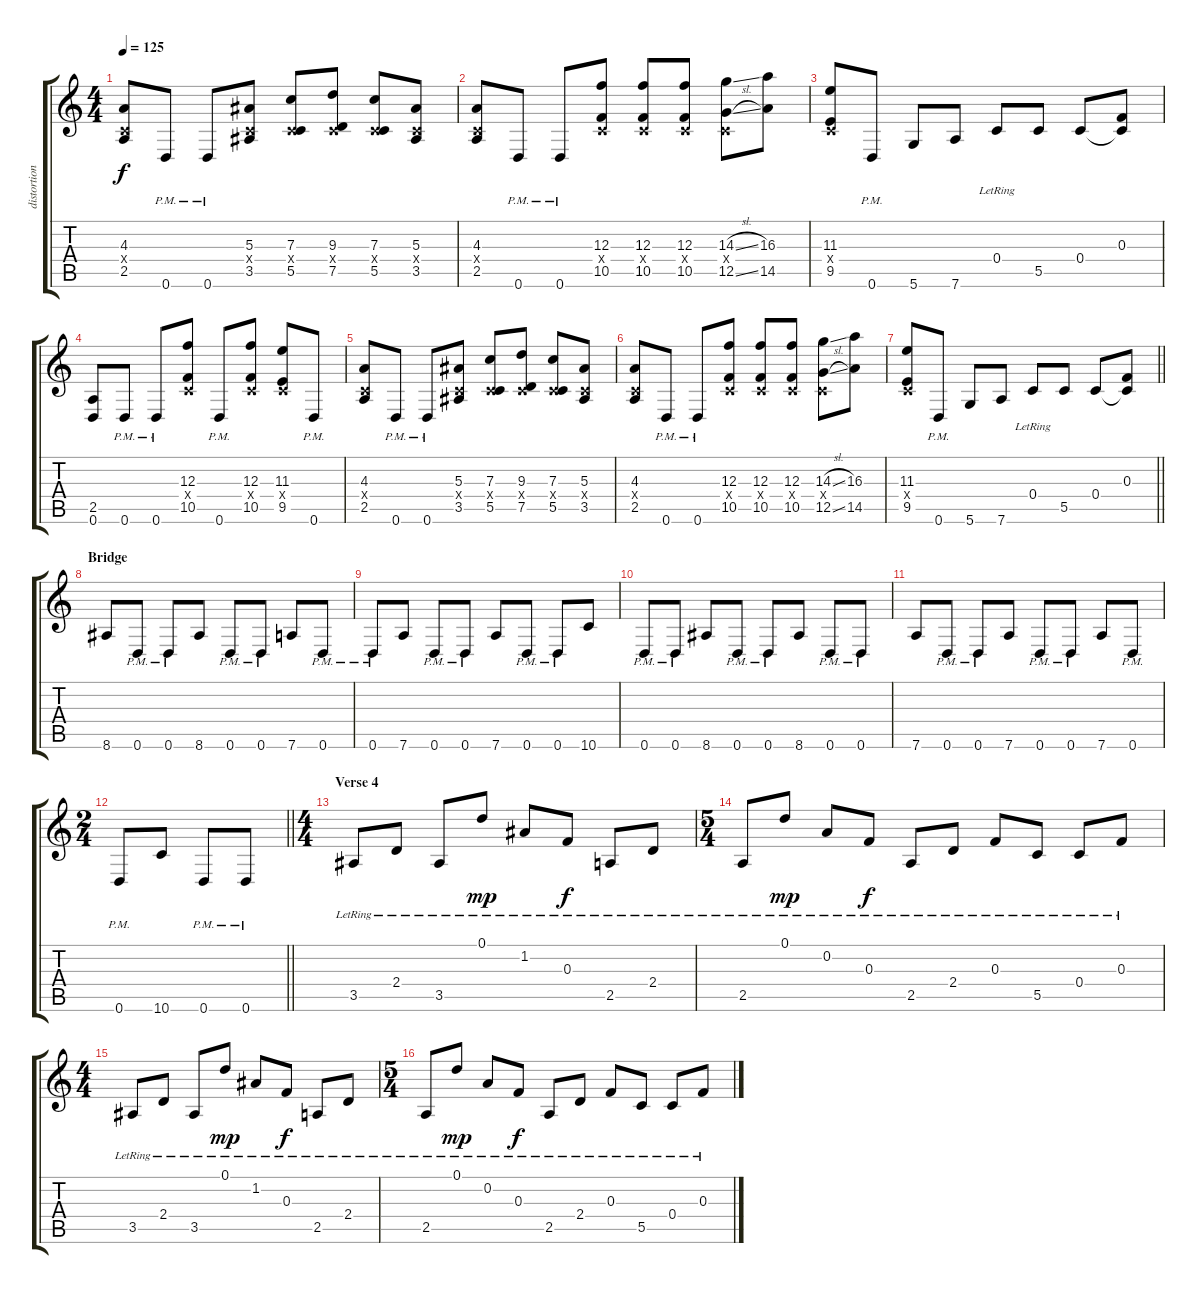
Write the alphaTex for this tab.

\track ("distortion 2" "distortion") {instrument distortionguitar}
\staff {score tabs}
\tuning (D4 A3 F3 C3 G2 D2) {hide}
\ts (4 4)
\tempo 125
\clef g2
\ks c
(4.3 0.4{x} 2.5).8{dy f} 0.6{pm}.8 0.6{pm}.8 (5.3 0.4{x} 3.5).8 (7.3 0.4{x} 5.5).8 (9.3 0.4{x} 7.5).8 (7.3 0.4{x} 5.5).8 (5.3 0.4{x} 3.5).8 |
(4.3 0.4{x} 2.5).8 0.6{pm}.8 0.6{pm}.8 (12.3 0.4{x} 10.5).8 (12.3 0.4{x} 10.5).8 (12.3 0.4{x} 10.5).8 (14.3{sl} 0.4{x} 12.5{sl}).8 (16.3 14.5).8 |
(11.3 0.4{x} 9.5).8 0.6{pm}.8 5.6.8 7.6.8 0.4{lr}.8 5.5.8 0.4.8 (0.3 0.4{t}).8 |
(2.5 0.6).8 0.6{pm}.8 0.6{pm}.8 (12.3 0.4{x} 10.5).8 0.6{pm}.8 (12.3 0.4{x} 10.5).8 (11.3 0.4{x} 9.5).8 0.6{pm}.8 |
(4.3 0.4{x} 2.5).8 0.6{pm}.8 0.6{pm}.8 (5.3 0.4{x} 3.5).8 (7.3 0.4{x} 5.5).8 (9.3 0.4{x} 7.5).8 (7.3 0.4{x} 5.5).8 (5.3 0.4{x} 3.5).8 |
(4.3 0.4{x} 2.5).8 0.6{pm}.8 0.6{pm}.8 (12.3 0.4{x} 10.5).8 (12.3 0.4{x} 10.5).8 (12.3 0.4{x} 10.5).8 (14.3{sl} 0.4{x} 12.5{sl}).8 (16.3 14.5).8 |
\barLineRight lightlight
(11.3 0.4{x} 9.5).8 0.6{pm}.8 5.6.8 7.6.8 0.4{lr}.8 5.5.8 0.4.8 (0.3 0.4{t}).8 |
\section ("" "Bridge")
8.6.8 0.6{pm}.8 0.6{pm}.8 8.6.8 0.6{pm}.8 0.6{pm}.8 7.6.8 0.6{pm}.8 |
0.6{pm}.8 7.6.8 0.6{pm}.8 0.6{pm}.8 7.6.8 0.6{pm}.8 0.6{pm}.8 10.6.8 |
0.6{pm}.8 0.6{pm}.8 8.6.8 0.6{pm}.8 0.6{pm}.8 8.6.8 0.6{pm}.8 0.6{pm}.8 |
7.6.8 0.6{pm}.8 0.6{pm}.8 7.6.8 0.6{pm}.8 0.6{pm}.8 7.6.8 0.6{pm}.8 |
\ts (2 4)
\barLineRight lightlight
0.6{pm}.8 10.6.8 0.6{pm}.8 0.6{pm}.8 |
\ts (4 4)
\section ("" "Verse 4")
3.5{lr}.8{volume 16 instrument electricguitarjazz} 2.4{lr}.8 3.5{lr}.8 0.1{lr}.8{dy mp} 1.2{lr}.8 0.3{lr}.8{dy f} 2.5{lr}.8 2.4{lr}.8 |
\ts (5 4)
2.5{lr}.8 0.1{lr}.8{dy mp} 0.2{lr}.8 0.3{lr}.8{dy f} 2.5{lr}.8 2.4{lr}.8 0.3{lr}.8 5.5{lr}.8 0.4{lr}.8 0.3{lr}.8 |
\ts (4 4)
3.5{lr}.8 2.4{lr}.8 3.5{lr}.8 0.1{lr}.8{dy mp} 1.2{lr}.8 0.3{lr}.8{dy f} 2.5{lr}.8 2.4{lr}.8 |
\ts (5 4)
2.5{lr}.8 0.1{lr}.8{dy mp} 0.2{lr}.8 0.3{lr}.8{dy f} 2.5{lr}.8 2.4{lr}.8 0.3{lr}.8 5.5{lr}.8 0.4{lr}.8 0.3{lr}.8
